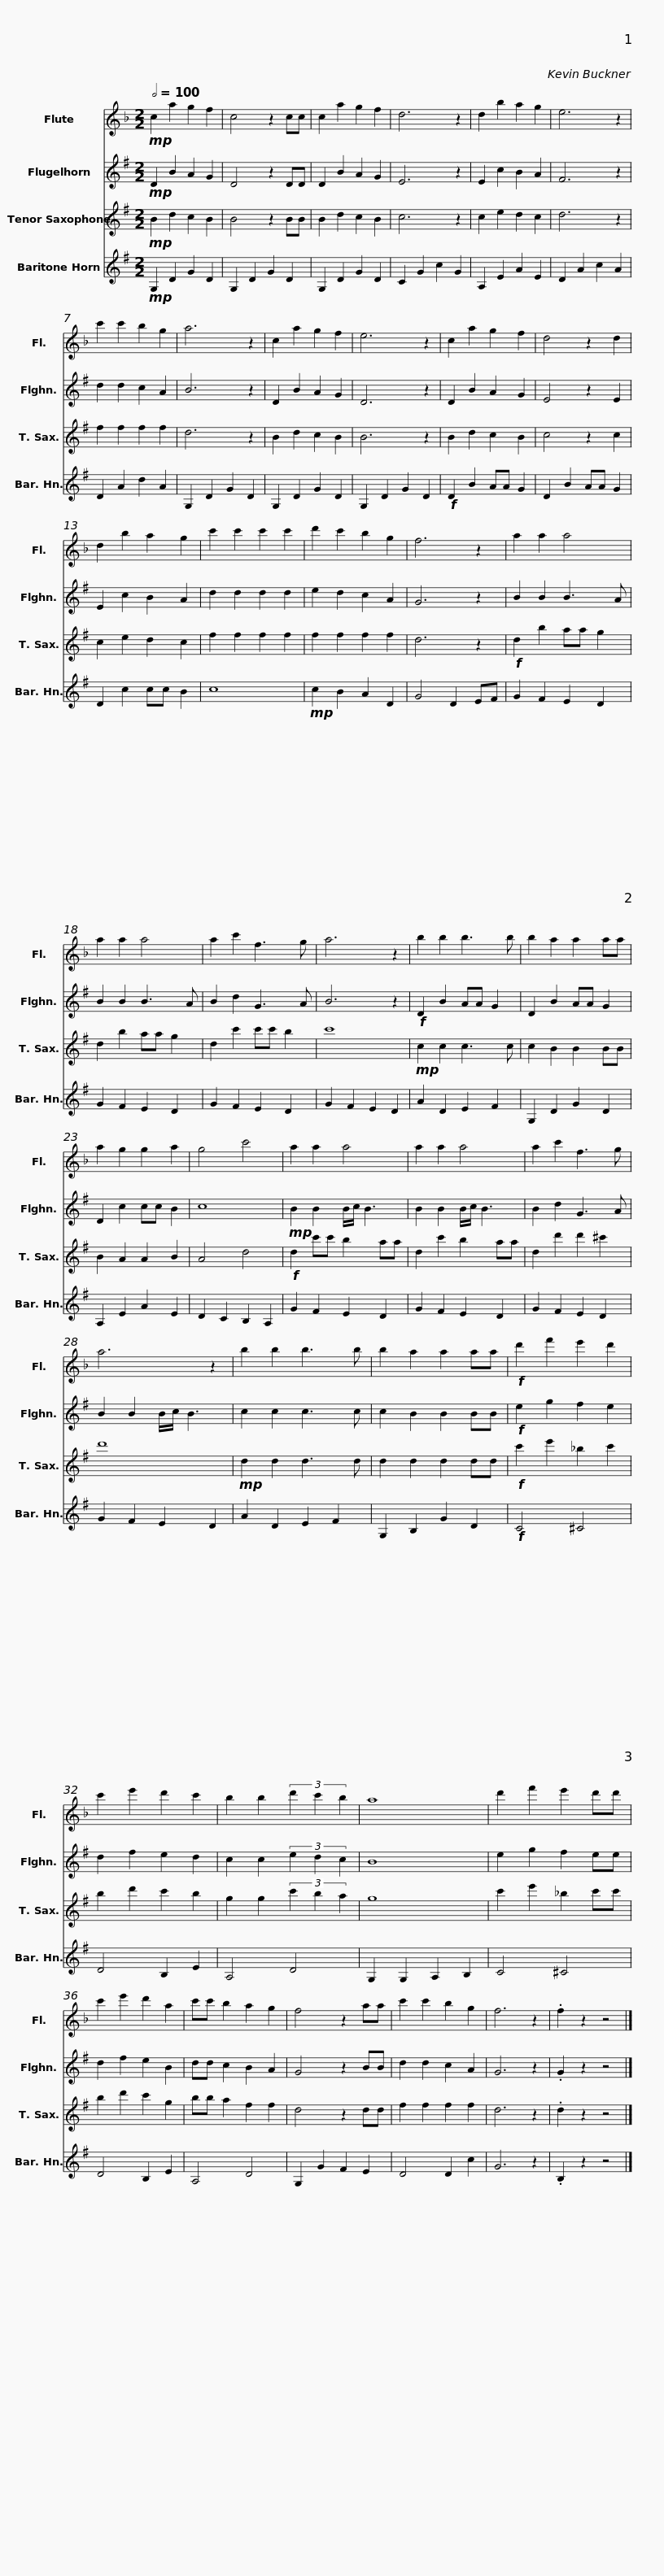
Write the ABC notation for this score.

X:1
%%score 1 2 3 4
L:1/8
Q:1/2=100
M:2/2
I:linebreak $
K:F
V:1 treble
V:2 treble transpose=-2
V:3 treble transpose=-14
V:4 treble transpose=-14
V:1
!mp! c2 a2 g2 f2 | c4 z2 cc | c2 a2 g2 f2 | d6 z2 | d2 b2 a2 g2 | %5
 e6 z2 | c'2 c'2 b2 g2 |$ a6 z2 | c2 a2 g2 f2 | e6 z2 | %10
 c2 a2 g2 f2 | d4 z2 d2 | d2 b2 a2 g2 | c'2 c'2 c'2 c'2 | d'2 c'2 b2 g2 |$ %15
 f6 z2 | a2 a2 a4 | a2 a2 a4 | a2 c'2 f3 g | a6 z2 | %20
 b2 b2 b3 b |$ b2 a2 a2 aa | a2 g2 g2 a2 | g4 c'4 | a2 a2 a4 | %25
 a2 a2 a4 |$ a2 c'2 f3 g | a6 z2 | b2 b2 b3 b | b2 a2 a2 aa | %30
!f! d'2 f'2 e'2 d'2 | c'2 e'2 d'2 c'2 |$ b2 b2 (3d'2 c'2 b2 | a8 | d'2 f'2 e'2 d'd' | %35
 c'2 e'2 d'2 a2 | c'c' b2 a2 g2 | f4 z2 aa |$ c'2 c'2 b2 g2 | f6 z2 | %40
 .f2 z2 z4 |] %41
V:2
[K:G]!mp! D2 B2 A2 G2 | D4 z2 DD | D2 B2 A2 G2 | E6 z2 | E2 c2 B2 A2 | %5
 F6 z2 | d2 d2 c2 A2 |$ B6 z2 | D2 B2 A2 G2 | D6 z2 | %10
 D2 B2 A2 G2 | E4 z2 E2 | E2 c2 B2 A2 | d2 d2 d2 d2 | e2 d2 c2 A2 |$ %15
 G6 z2 | B2 B2 B3 A | B2 B2 B3 A | B2 d2 G3 A | B6 z2 | %20
!f! D2 B2 AA G2 |$ D2 B2 AA G2 | D2 c2 cc B2 | c8 |!mp! B2 B2 B/c/ B3 | %25
 B2 B2 B/c/ B3 |$ B2 d2 G3 A | B2 B2 B/c/ B3 | c2 c2 c3 c | c2 B2 B2 BB | %30
!f! e2 g2 f2 e2 | d2 f2 e2 d2 |$ c2 c2 (3e2 d2 c2 | B8 | e2 g2 f2 ee | %35
 d2 f2 e2 B2 | dd c2 B2 A2 | G4 z2 BB |$ d2 d2 c2 A2 | G6 z2 | %40
 .G2 z2 z4 |] %41
V:3
[K:G]!mp! B2 d2 c2 B2 | B4 z2 BB | B2 d2 c2 B2 | c6 z2 | c2 e2 d2 c2 | %5
 d6 z2 | f2 f2 f2 f2 |$ d6 z2 | B2 d2 c2 B2 | B6 z2 | %10
 B2 d2 c2 B2 | c4 z2 c2 | c2 e2 d2 c2 | f2 f2 f2 f2 | f2 f2 f2 f2 |$ %15
 d6 z2 |!f! d2 b2 aa g2 | d2 b2 aa g2 | d2 c'2 c'c' b2 | c'8 | %20
!mp! c2 c2 c3 c |$ c2 B2 B2 BB | B2 A2 A2 B2 | A4 d4 |!f! d2 c'c' b2 aa | %25
 d2 c'2 b2 aa |$ d2 d'2 d'2 ^c'2 | d'8 |!mp! d2 d2 d3 d | d2 d2 d2 dd | %30
!f! c'2 e'2 _b2 c'2 | b2 d'2 c'2 b2 |$ g2 g2 (3c'2 b2 a2 | g8 | c'2 e'2 _b2 c'c' | %35
 b2 d'2 c'2 g2 | bb a2 f2 f2 | d4 z2 dd |$ f2 f2 f2 f2 | d6 z2 | %40
 .d2 z2 z4 |] %41
V:4
[K:G]!mp! G,2 D2 G2 D2 | G,2 D2 G2 D2 | G,2 D2 G2 D2 | C2 G2 c2 G2 | A,2 E2 A2 E2 | %5
 D2 A2 c2 A2 | D2 A2 d2 A2 |$ G,2 D2 G2 D2 | G,2 D2 G2 D2 | G,2 D2 G2 D2 | %10
!f! D2 B2 AA G2 | D2 B2 AA G2 | D2 c2 cc B2 | c8 |!mp! c2 B2 A2 D2 |$ %15
 G4 D2 EF | G2 F2 E2 D2 | G2 F2 E2 D2 | G2 F2 E2 D2 | G2 F2 E2 D2 | %20
 A2 D2 E2 F2 |$ G,2 D2 G2 D2 | A,2 E2 A2 E2 | D2 C2 B,2 A,2 | G2 F2 E2 D2 | %25
 G2 F2 E2 D2 |$ G2 F2 E2 D2 | G2 F2 E2 D2 | A2 D2 E2 F2 | G,2 B,2 G2 D2 | %30
!f! C4 ^C4 | D4 B,2 E2 |$ A,4 D4 | G,2 G,2 A,2 B,2 | C4 ^C4 | %35
 D4 B,2 E2 | A,4 D4 | G,2 G2 F2 E2 |$ D4 D2 c2 | G6 z2 | %40
 .B,2 z2 z4 |] %41
